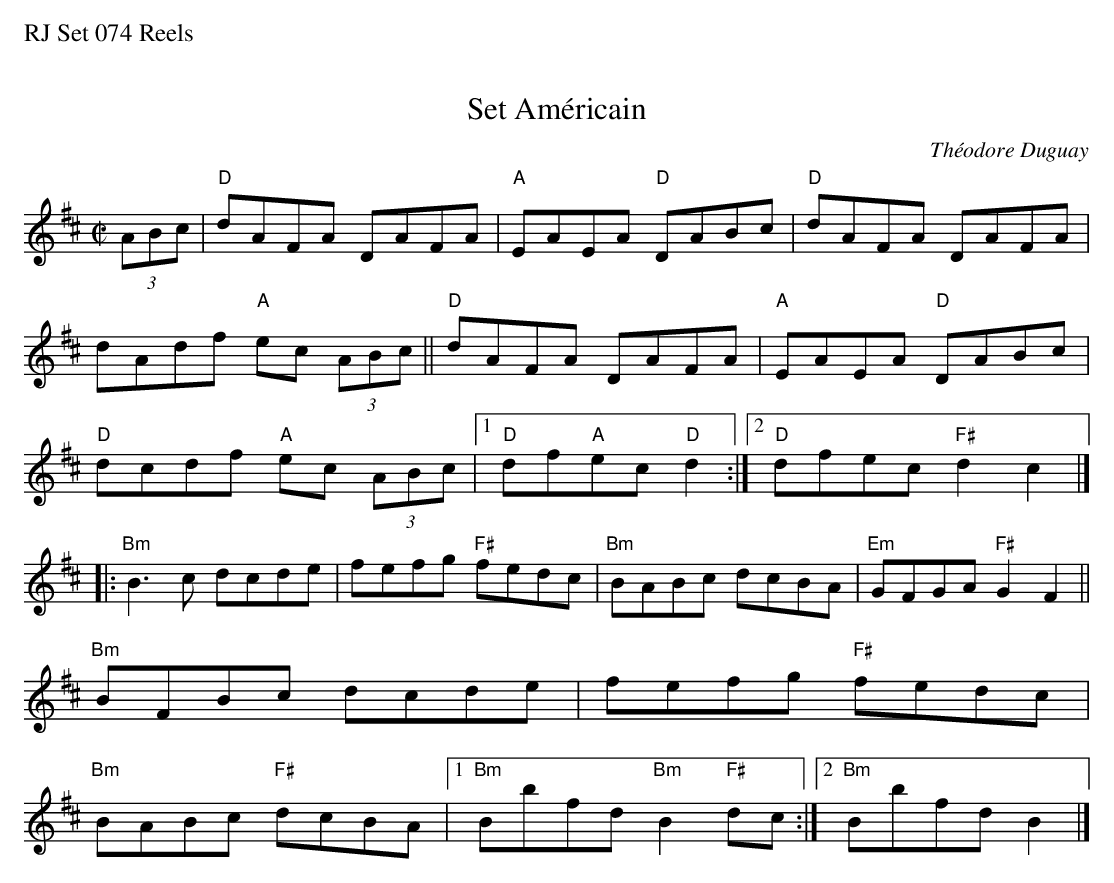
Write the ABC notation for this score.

X:1
T: Set Am\'ericain
C:Th\'eodore Duguay
M:C|
L:1/8
K:D
(3ABc |\
"D"dAFA DAFA | "A"EAEA "D"DABc | "D"dAFA DAFA | dAdf "A"ec (3ABc ||
"D"dAFA DAFA | "A"EAEA "D"DABc | "D"dcdf "A"ec (3ABc |1 "D" df"A"ec "D"d2 :|[2 "D"dfec "F#"d2c2 |]
"^B"|:
"Bm"B3c dcde | fefg "F#"fedc | "Bm"BABc dcBA | "Em"GFGA "F#"G2F2 ||
"Bm"BFBc dcde | fefg "F#"fedc | "Bm"BABc "F#"dcBA |1 "Bm"Bbfd "Bm"B2 "F#"dc :| [2 "Bm"Bbfd B2 |]
